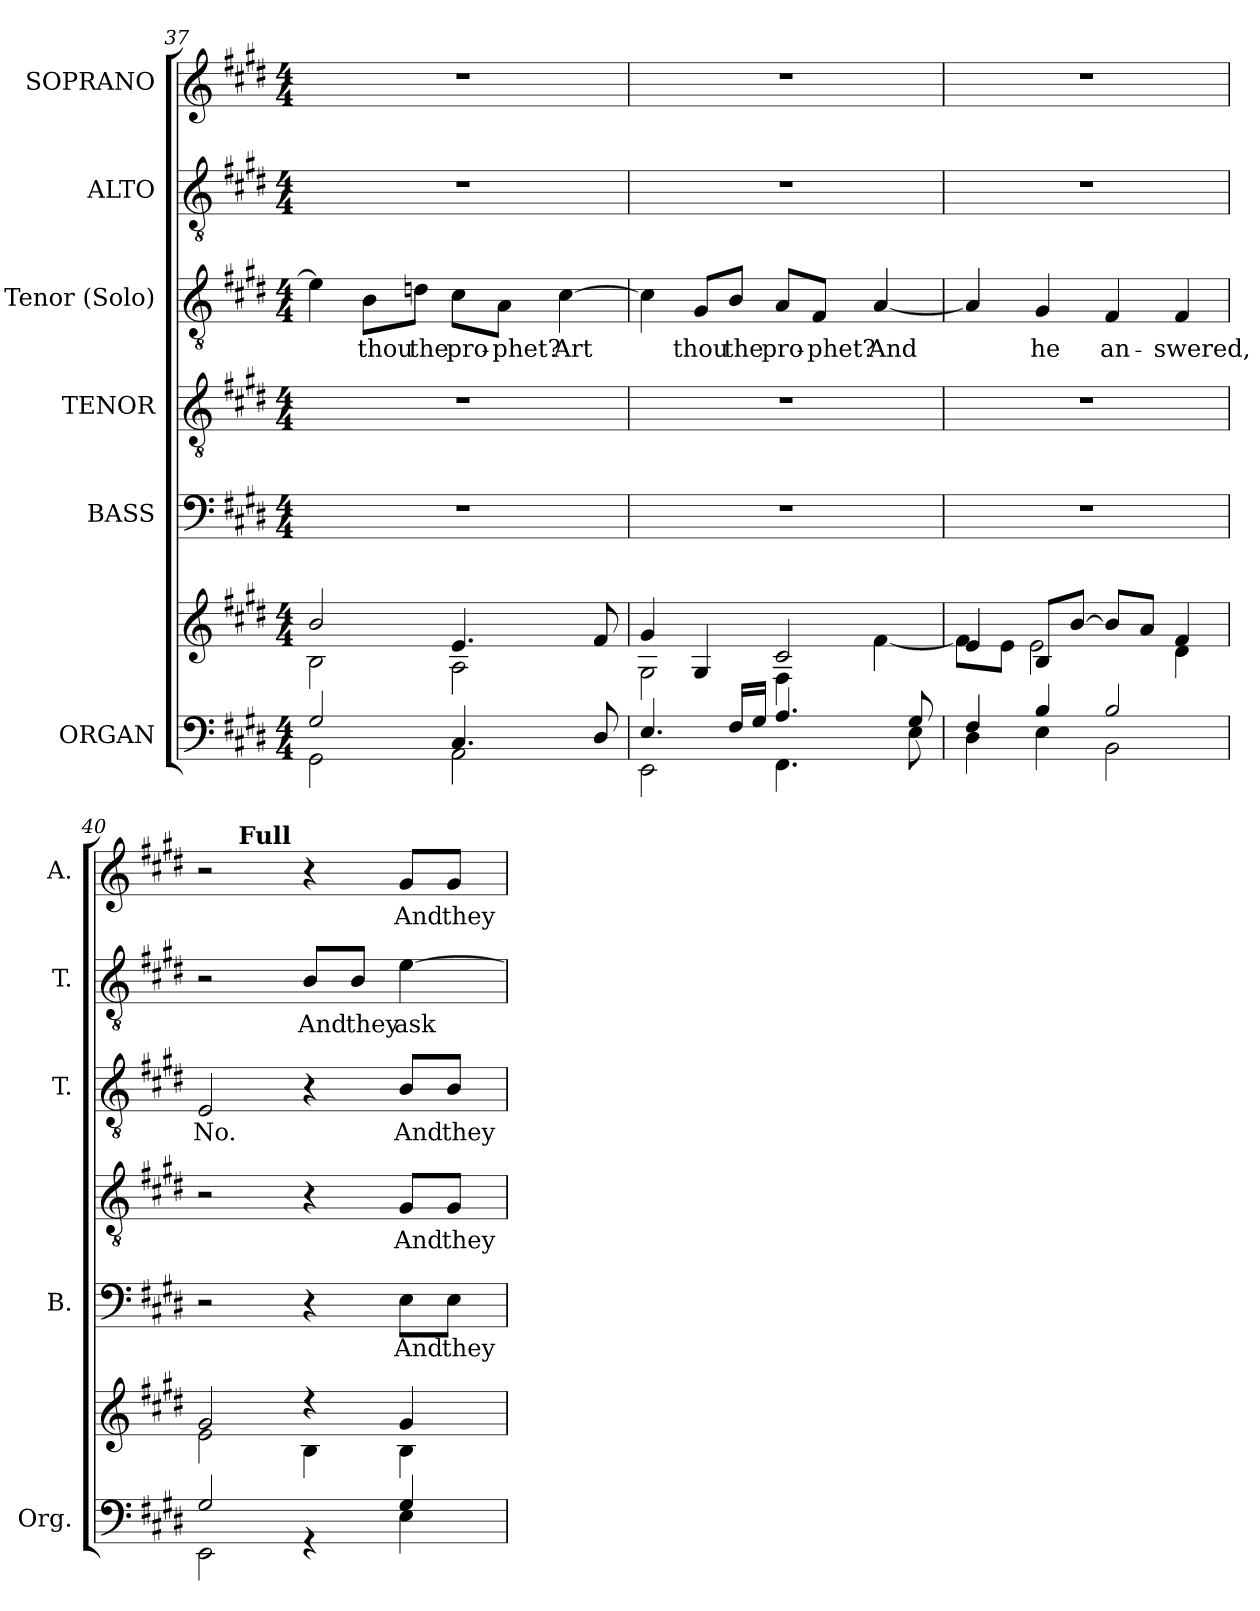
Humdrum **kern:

**kern	**kern	**kern	**text	**kern	**text	**kern	**text	**kern	**text	**kern	**text
*part6	*part6	*part5	*part5	*part4	*part4	*part3	*part3	*part2	*part2	*part1	*part1
*staff7	*staff6	*staff5	*staff5	*staff4	*staff4	*staff3	*staff3	*staff2	*staff2	*staff1	*staff1
*I"ORGAN	*	*I"BASS	*	*I"TENOR	*	*I"Tenor (Solo)	*	*I"ALTO	*	*I"SOPRANO	*
*I'Org.	*	*I'B.	*	*	*	*I'T.	*	*I'T.	*	*I'A.	*
!!LO:LB:g=z
*clefF4	*clefG2	*clefF4	*	*clefGv2	*	*clefGv2	*	*clefGv2	*	*clefG2	*
*	*	*	*	*ITrd7c12	*	*	*	*	*	*	*
*k[f#c#g#d#]	*k[f#c#g#d#]	*k[f#c#g#d#]	*	*k[f#c#g#d#]	*	*k[f#c#g#d#]	*	*k[f#c#g#d#]	*	*k[f#c#g#d#]	*
*E:	*E:	*E:	*	*E:	*	*E:	*	*E:	*	*E:	*
*M4/4	*M4/4	*M4/4	*	*M4/4	*	*M4/4	*	*M4/4	*	*M4/4	*
=37	=37	=37	=37	=37	=37	=37	=37	=37	=37	=37	=37
*^	*^	*	*	*	*	*	*	*	*	*	*
*	*^	*	*	*	*	*	*	*	*	*	*	*	*
1ryy	2G#i/	2GG#i\	2bi/	2Bi\	1r	.	1r	.	4ei\]	.	1r	.	1r	.
!	!	!	!	!	!	!	!	!	!	!LO:LY:b:color=#000000	!	!	!	!
.	.	.	.	.	.	.	.	.	8Bi\L	thou	.	.	.	.
!	!	!	!	!	!	!	!	!	!	!LO:LY:b:color=#000000	!	!	!	!
.	.	.	.	.	.	.	.	.	8dni\J	the	.	.	.	.
!	!	!	!	!	!	!	!	!	!	!LO:LY:b:color=#000000	!	!	!	!
.	4.C#i/	2AAi\	4.ei/	2Ai\	.	.	.	.	8c#i\L	pro-	.	.	.	.
!	!	!	!	!	!	!	!	!	!	!LO:LY:b:color=#000000	!	!	!	!
.	.	.	.	.	.	.	.	.	8Ai\J	-phet?	.	.	.	.
!	!	!	!	!	!	!	!	!	!	!LO:LY:b:color=#000000	!	!	!	!
.	.	.	.	.	.	.	.	.	[>4c#i\	Art	.	.	.	.
.	8D#i/	.	8f#i/	.	.	.	.	.	.	.	.	.	.	.
=38	=38	=38	=38	=38	=38	=38	=38	=38	=38	=38	=38	=38	=38	=38
1ryy	4.Ei/	2EEi\	4g#i/	2G#i\	1r	.	1r	.	4c#i\]	.	1r	.	1r	.
!	!	!	!	!	!	!	!	!	!	!LO:LY:b:color=#000000	!	!	!	!
.	.	.	4G#i/	.	.	.	.	.	8G#i/L	thou	.	.	.	.
!	!	!	!	!	!	!	!	!	!	!LO:LY:b:color=#000000	!	!	!	!
.	16F#i/LL	.	.	.	.	.	.	.	8Bi/J	the	.	.	.	.
.	16G#i/JJ	.	.	.	.	.	.	.	.	.	.	.	.	.
!	!	!	!	!	!	!	!	!	!	!LO:LY:b:color=#000000	!	!	!	!
.	4.Ai/	4.FF#i\	2c#i/	4F#i\	.	.	.	.	8Ai/L	pro-	.	.	.	.
!	!	!	!	!	!	!	!	!	!	!LO:LY:b:color=#000000	!	!	!	!
.	.	.	.	.	.	.	.	.	8F#i/J	-phet?	.	.	.	.
!	!	!	!	!	!	!	!	!	!	!LO:LY:b:color=#000000	!	!	!	!
.	.	.	.	[<4f#i\	.	.	.	.	[<4Ai/	And	.	.	.	.
.	8G#i/	8Ei\	.	.	.	.	.	.	.	.	.	.	.	.
=39	=39	=39	=39	=39	=39	=39	=39	=39	=39	=39	=39	=39	=39	=39
1ryy	4F#i/	4D#i\	4ei/	8f#i\L]	1r	.	1r	.	4Ai/]	.	1r	.	1r	.
.	.	.	.	8ei\J	.	.	.	.	.	.	.	.	.	.
!	!	!	!	!	!	!	!	!	!	!LO:LY:b:color=#000000	!	!	!	!
.	4Bi/	4Ei\	8Bi/L	2ei\	.	.	.	.	4G#i/	he	.	.	.	.
.	.	.	[>8bi/J	.	.	.	.	.	.	.	.	.	.	.
!	!	!	!	!	!	!	!	!	!	!LO:LY:b:color=#000000	!	!	!	!
.	2Bi/	2BBi\	8bi/L]	.	.	.	.	.	4F#i/	an-	.	.	.	.
.	.	.	8ai/J	.	.	.	.	.	.	.	.	.	.	.
!	!	!	!	!	!	!	!	!	!	!LO:LY:b:color=#000000	!	!	!	!
.	.	.	4f#i/	4d#i\	.	.	.	.	4F#i/	-swered,	.	.	.	.
!!LO:LB:g=z
=40	=40	=40	=40	=40	=40	=40	=40	=40	=40	=40	=40	=40	=40	=40
*	*	*	*	*^	*	*	*	*	*	*	*	*	*	*
!	!	!	!	!	!	!	!	!	!	!	!LO:LY:b:color=#000000	!	!	!	!
*	*	*	*	*	*	*	*	*	*	*	*	*	*	*^	*
1ryy	2G#i/	2EEi\	2g#i/	2ei\	2ryy	2r	.	2r	.	2Ei/	No.	2r	.	2r	8ryy	.
.	.	.	.	.	.	.	.	.	.	.	.	.	.	.	256..ryy	.
!	!	!	!	!	!	!	!	!	!	!	!	!	!	!	!LO:TX:a:B:t=Full	!
.	.	.	.	.	.	.	.	.	.	.	.	.	.	.	2ryy	.
!	!	!	!	!	!	!	!	!	!	!	!	!	!LO:LY:b:color=#000000	!	!	!
.	4r	4ryy	4r	4Bi\	4ryy	4r	.	4r	.	4r	.	8Bi/L	And	4r	.	.
!	!	!	!	!	!	!	!	!	!	!	!	!	!LO:LY:b:color=#000000	!	!	!
.	.	.	.	.	.	.	.	.	.	.	.	8Bi/J	they	.	.	.
.	.	.	.	.	.	.	.	.	.	.	.	.	.	.	4ryy	.
!	!	!	!	!	!	!	!LO:LY:b:color=#000000	!	!	!	!	!	!	!	!	!
!	!	!	!	!	!	!	!	!	!LO:LY:b:color=#000000	!	!	!	!	!	!	!
!	!	!	!	!	!	!	!	!	!	!	!LO:LY:b:color=#000000	!	!	!	!	!
!	!	!	!	!	!	!	!	!	!	!	!	!	!LO:LY:b:color=#000000	!	!	!
!	!	!	!	!	!	!	!	!	!	!	!	!	!	!	!	!LO:LY:b:color=#000000
.	4G#i/	4Ei\	4g#i/	4Bi\	8ryy	8Ei\L	And	8GG#i/L	And	8Bi/L	And	[>4ei\	ask-	8g#i/L	.	And
!	!	!	!	!	!	!	!LO:LY:b:color=#000000	!	!	!	!	!	!	!	!	!
!	!	!	!	!	!	!	!	!	!LO:LY:b:color=#000000	!	!	!	!	!	!	!
!	!	!	!	!	!	!	!	!	!	!	!LO:LY:b:color=#000000	!	!	!	!	!
!	!	!	!	!	!	!	!	!	!	!	!	!	!	!	!	!LO:LY:b:color=#000000
.	.	.	.	.	8ryy	8Ei\J	they	8GG#i/J	they	8Bi/J	they	.	.	8g#i/J	.	they
.	.	.	.	.	.	.	.	.	.	.	.	.	.	.	16ryy	.
.	.	.	.	.	.	.	.	.	.	.	.	.	.	.	32ryy	.
.	.	.	.	.	.	.	.	.	.	.	.	.	.	.	64ryy	.
.	.	.	.	.	.	.	.	.	.	.	.	.	.	.	128ryy	.
.	.	.	.	.	.	.	.	.	.	.	.	.	.	.	1024ryy	.
*v	*v	*v	*	*	*	*	*	*	*	*	*	*	*	*v	*v	*
*	*v	*v	*v	*	*	*	*	*	*	*	*	*	*
=	=	=	=	=	=	=	=	=	=	=	=
*-	*-	*-	*-	*-	*-	*-	*-	*-	*-	*-	*-
